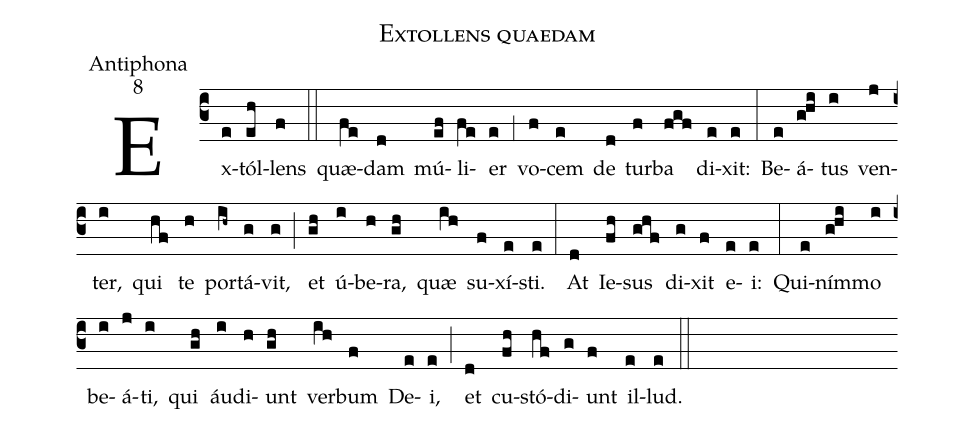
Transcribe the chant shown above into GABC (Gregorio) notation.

name:Extollens quaedam;
office-part:Antiphona;
mode:8;
%%
(c3) Ex(e)tól(eh)lens(f) (::)
quæ(fe)dam(d) mú(ef)li(fe)er(e) (,1) vo(f)cem(e) de(d) tur(f)ba(fgf) di(e)xit:(e) (:)
Be(e)á(g!hi)tus(i) ven(j)ter,(i) qui(hf) te(h) por(ih~)tá(g)vit,(g) (;) et(gh) ú(i)be(h)ra,(gh) quæ(ih) su(f)xí(e)sti.(e) (:)
At(d) Ie(fh)sus(ghf) di(g)xit(f) e(e)i:(e) (:)
Qui(e)ním(g!hi)mo(i) be(i)á(j)ti,(i) qui(gh) áu(i)di(h)unt(gh) ver(ih)bum(f) De(e)i,(e) (;) et(d) cu(fh)stó(hf)di(g)unt(f) il(e)lud.(e) (::)
